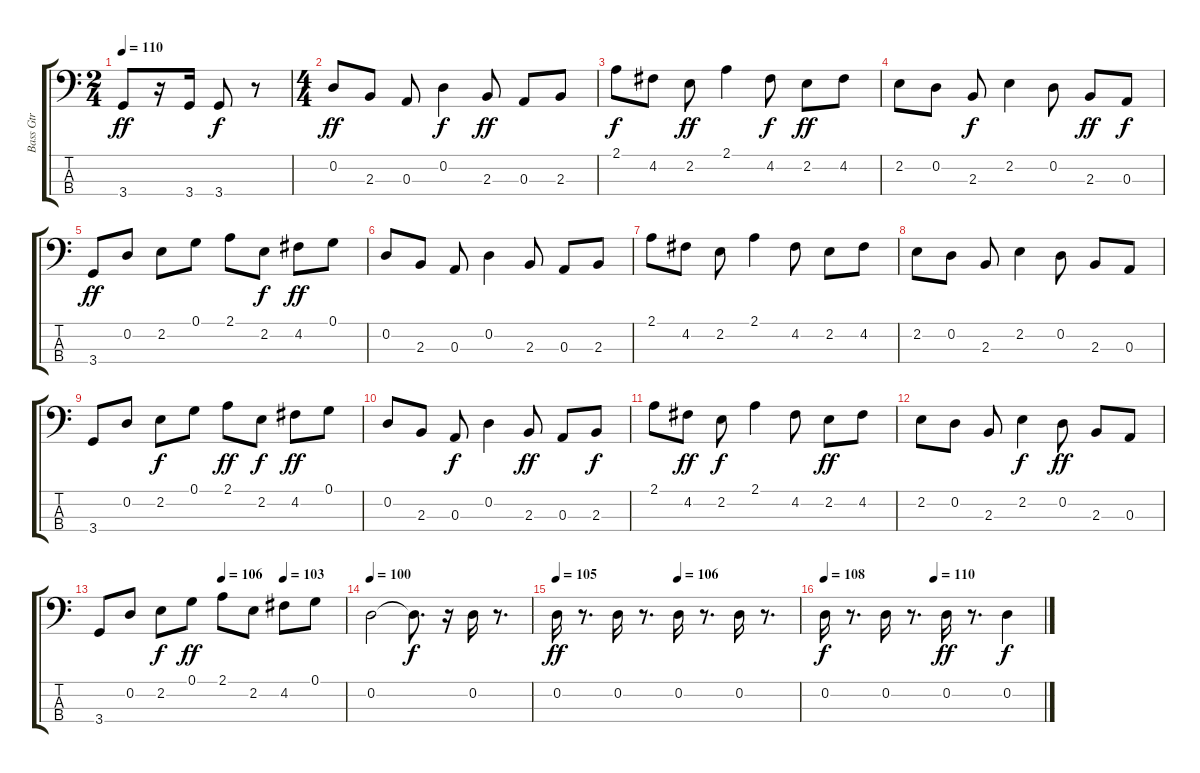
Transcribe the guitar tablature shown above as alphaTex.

\track ("Bass Gtr" "Bass Gtr") {instrument acousticguitarsteel}
\staff {score tabs}
\tuning (G2 D2 A1 E1) {hide}
\ts (2 4)
\tempo 110
\clef f4
\ks c
3.4.8{dy ff} r.16 3.4.16 3.4.8{dy f} r.8 |
\ts (4 4)
0.2.8{dy ff} 2.3.8 0.3.8 0.2.4{dy f} 2.3.8{dy ff} 0.3.8 2.3.8 |
2.1.8{dy f} 4.2.8 2.2.8{dy ff} 2.1.4 4.2.8{dy f} 2.2.8{dy ff} 4.2.8 |
2.2.8 0.2.8 2.3.8{dy f} 2.2.4 0.2.8 2.3.8{dy ff} 0.3.8{dy f} |
3.4.8{dy ff} 0.2.8 2.2.8 0.1.8 2.1.8 2.2.8{dy f} 4.2.8{dy ff} 0.1.8 |
0.2.8 2.3.8 0.3.8 0.2.4 2.3.8 0.3.8 2.3.8 |
2.1.8 4.2.8 2.2.8 2.1.4 4.2.8 2.2.8 4.2.8 |
2.2.8 0.2.8 2.3.8 2.2.4 0.2.8 2.3.8 0.3.8 |
3.4.8 0.2.8 2.2.8{dy f} 0.1.8 2.1.8{dy ff} 2.2.8{dy f} 4.2.8{dy ff} 0.1.8 |
0.2.8 2.3.8 0.3.8{dy f} 0.2.4 2.3.8{dy ff} 0.3.8 2.3.8{dy f} |
2.1.8 4.2.8{dy ff} 2.2.8{dy f} 2.1.4 4.2.8 2.2.8{dy ff} 4.2.8 |
2.2.8 0.2.8 2.3.8 2.2.4{dy f} 0.2.8{dy ff} 2.3.8 0.3.8 |
\tempo (106 0.5)
\tempo (103 0.75)
3.4.8 0.2.8 2.2.8{dy f} 0.1.8{dy ff} 2.1.8 2.2.8 4.2.8 0.1.8 |
\tempo 100
0.2.2 0.2{t}.8{d dy f} r.16 0.2.16 r.8{d} |
\tempo 105
\tempo (106 0.5)
0.2.16{dy ff} r.8{d} 0.2.16 r.8{d} 0.2.16 r.8{d} 0.2.16 r.8{d} |
\tempo 108
\tempo (110 0.5)
0.2.16{dy f} r.8{d} 0.2.16 r.8{d} 0.2.16{dy ff} r.8{d} 0.2.4{dy f}
